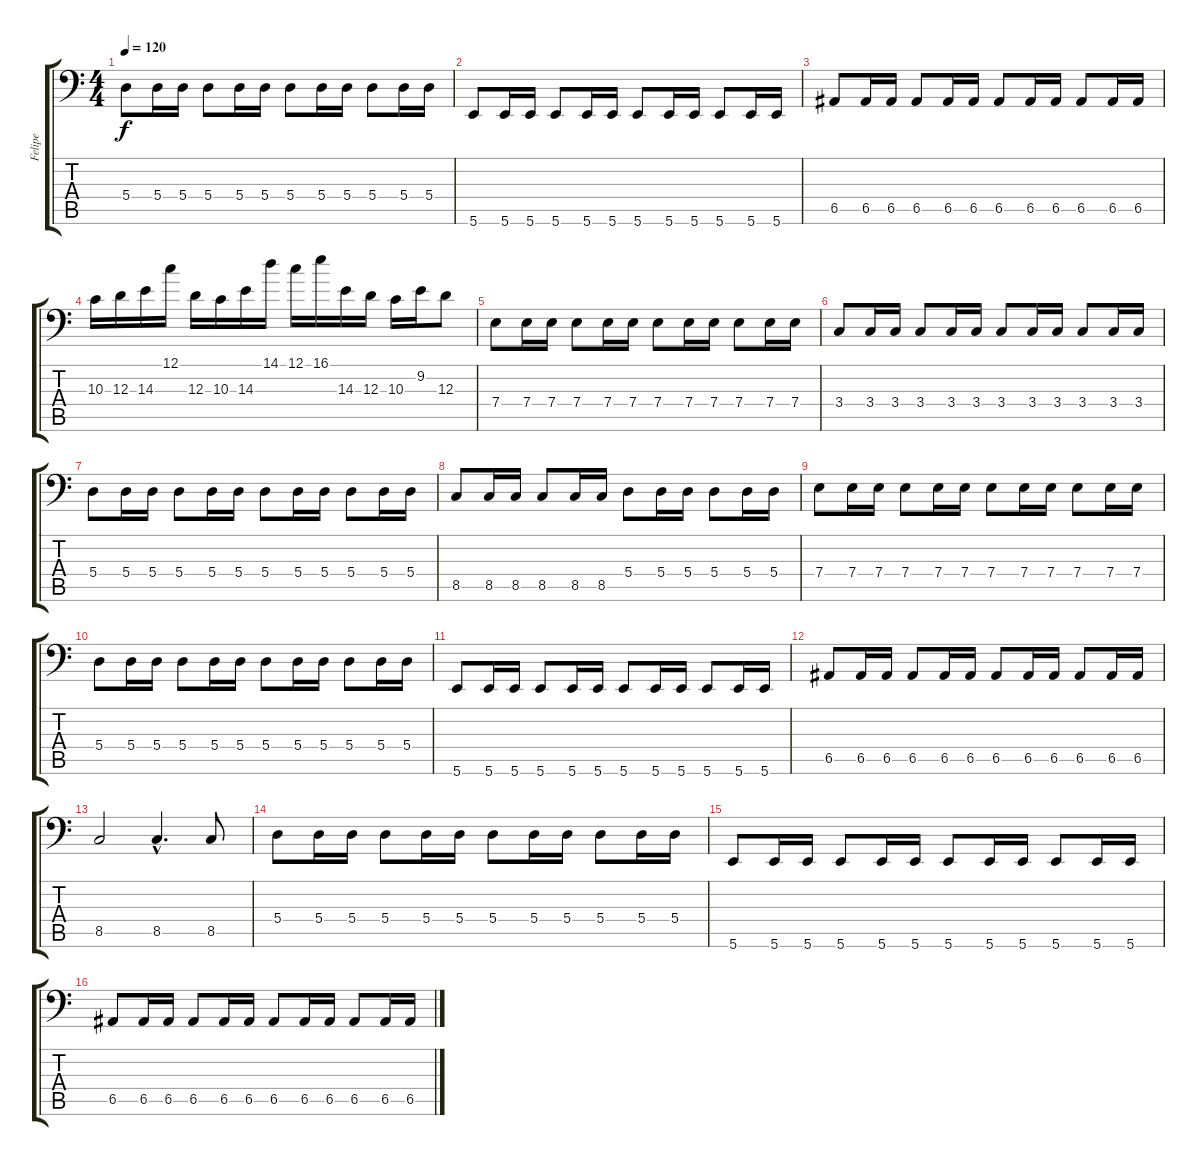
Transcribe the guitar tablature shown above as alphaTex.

\track ("Felipe" "Felipe") {instrument electricbassfinger}
\staff {score tabs}
\tuning (C3 G2 D2 A1 E1 B0) {hide}
\ts (4 4)
\tempo 120
\clef f4
\ks c
5.4.8{dy f} 5.4.16 5.4.16 5.4.8 5.4.16 5.4.16 5.4.8 5.4.16 5.4.16 5.4.8 5.4.16 5.4.16 |
5.6.8 5.6.16 5.6.16 5.6.8 5.6.16 5.6.16 5.6.8 5.6.16 5.6.16 5.6.8 5.6.16 5.6.16 |
6.5.8 6.5.16 6.5.16 6.5.8 6.5.16 6.5.16 6.5.8 6.5.16 6.5.16 6.5.8 6.5.16 6.5.16 |
10.3.16 12.3.16 14.3.16 12.1.16 12.3.16 10.3.16 14.3.16 14.1.16 12.1.16 16.1.16 14.3.16 12.3.16 10.3.16 9.2.16 12.3.8 |
7.4.8 7.4.16 7.4.16 7.4.8 7.4.16 7.4.16 7.4.8 7.4.16 7.4.16 7.4.8 7.4.16 7.4.16 |
3.4.8 3.4.16 3.4.16 3.4.8 3.4.16 3.4.16 3.4.8 3.4.16 3.4.16 3.4.8 3.4.16 3.4.16 |
5.4.8 5.4.16 5.4.16 5.4.8 5.4.16 5.4.16 5.4.8 5.4.16 5.4.16 5.4.8 5.4.16 5.4.16 |
8.5.8 8.5.16 8.5.16 8.5.8 8.5.16 8.5.16 5.4.8 5.4.16 5.4.16 5.4.8 5.4.16 5.4.16 |
7.4.8 7.4.16 7.4.16 7.4.8 7.4.16 7.4.16 7.4.8 7.4.16 7.4.16 7.4.8 7.4.16 7.4.16 |
5.4.8 5.4.16 5.4.16 5.4.8 5.4.16 5.4.16 5.4.8 5.4.16 5.4.16 5.4.8 5.4.16 5.4.16 |
5.6.8 5.6.16 5.6.16 5.6.8 5.6.16 5.6.16 5.6.8 5.6.16 5.6.16 5.6.8 5.6.16 5.6.16 |
6.5.8 6.5.16 6.5.16 6.5.8 6.5.16 6.5.16 6.5.8 6.5.16 6.5.16 6.5.8 6.5.16 6.5.16 |
8.5.2 8.5{hac}.4{d} 8.5.8 |
5.4.8 5.4.16 5.4.16 5.4.8 5.4.16 5.4.16 5.4.8 5.4.16 5.4.16 5.4.8 5.4.16 5.4.16 |
5.6.8 5.6.16 5.6.16 5.6.8 5.6.16 5.6.16 5.6.8 5.6.16 5.6.16 5.6.8 5.6.16 5.6.16 |
6.5.8 6.5.16 6.5.16 6.5.8 6.5.16 6.5.16 6.5.8 6.5.16 6.5.16 6.5.8 6.5.16 6.5.16
